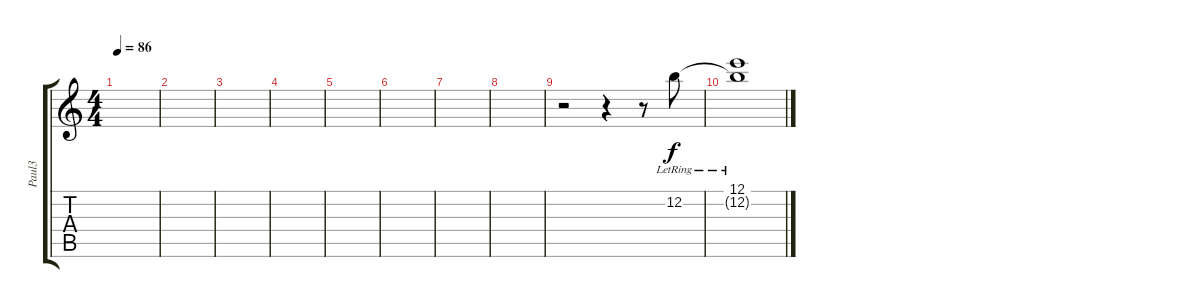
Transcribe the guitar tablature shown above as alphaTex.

\track ("Paul3" "Paul3") {instrument acousticguitarsteel}
\staff {score tabs}
\tuning (E4 B3 G3 D3 A2 E2) {hide}
\ts (4 4)
\tempo 86
\clef g2
\ks c
|
|
|
|
|
|
|
|
r.2 r.4 r.8 12.2{lr}.8 |
(12.1{lr} 12.2{t}).1
